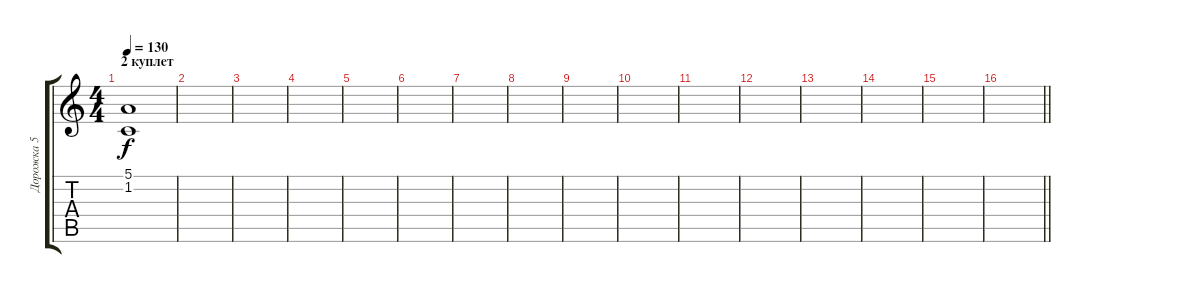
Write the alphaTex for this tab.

\track ("Дорожка 5" "Дорожка 5") {instrument electricgrandpiano}
\staff {score tabs}
\tuning (E4 B3 G3 D3 A2 E2) {hide}
\ts (4 4)
\section ("" "2 куплет")
\tempo 130
\clef g2
\ks c
(5.1 1.2).1{dy f} |
|
|
|
|
|
|
|
|
|
|
|
|
|
|
\barLineRight lightlight
